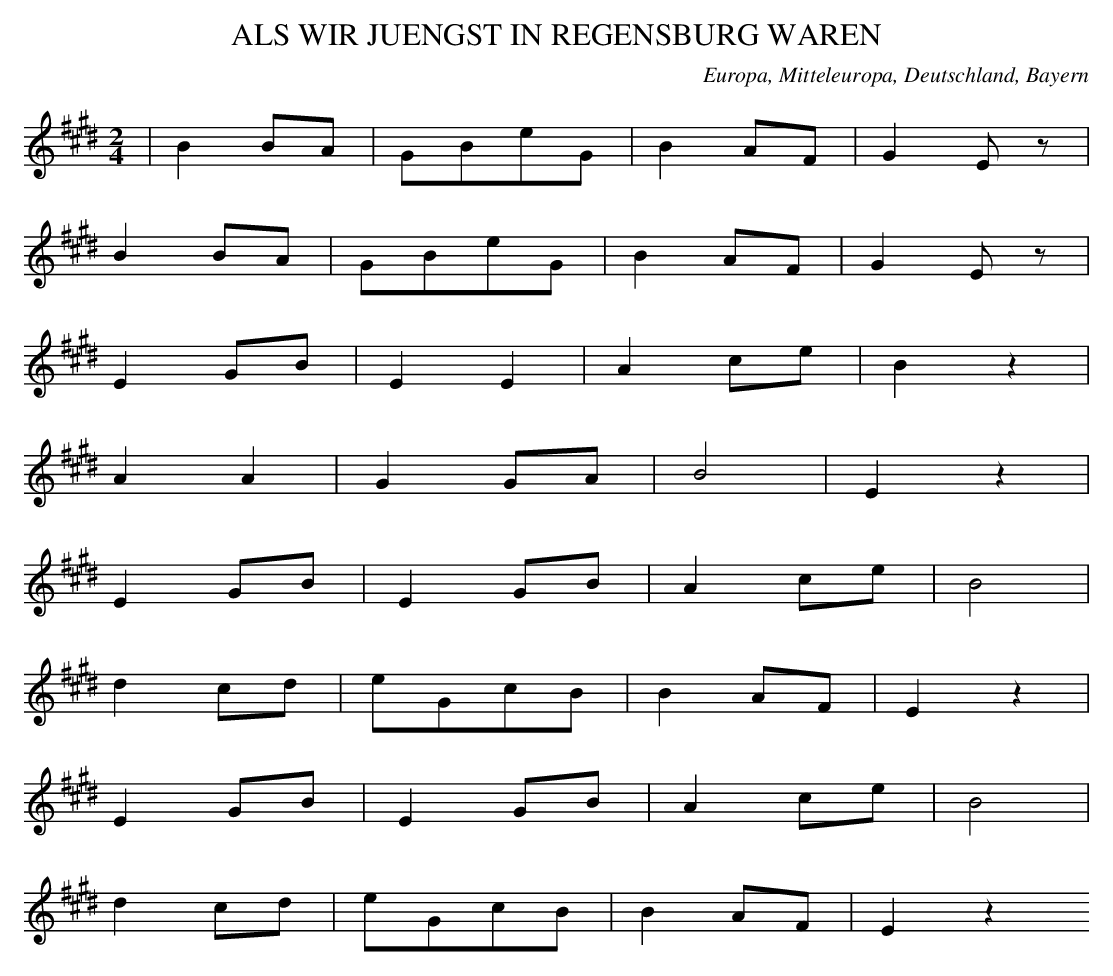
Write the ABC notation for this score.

X:1
T: ALS WIR JUENGST IN REGENSBURG WAREN
O: Europa, Mitteleuropa, Deutschland, Bayern
M: 2/4
L: 1/8
K: E
 | B2BA | GBeG | B2AF | G2Ez |
B2BA | GBeG | B2AF | G2Ez |
E2GB | E2E2 | A2ce | B2z2 |
A2A2 | G2GA | B4 | E2z2 |
E2GB | E2GB | A2ce | B4 |
d2cd | eGcB | B2AF | E2z2 |
E2GB | E2GB | A2ce | B4 |
d2cd | eGcB | B2AF | E2z2
